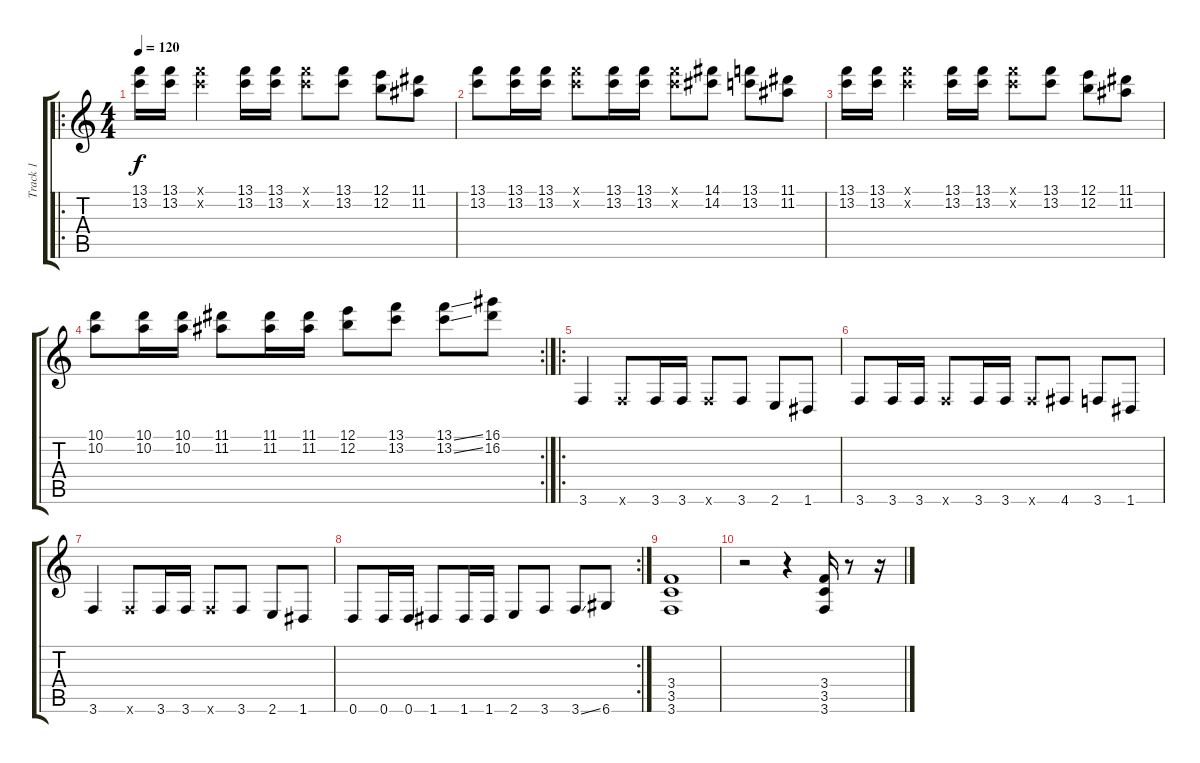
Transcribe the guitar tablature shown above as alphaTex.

\track ("Track 1" "Track 1") {instrument overdrivenguitar}
\staff {score tabs}
\tuning (E4 B3 G3 D3 A2 D2) {hide}
\ro
\ts (4 4)
\tempo 120
\clef g2
\ks c
(13.1 13.2).16{dy f} (13.1 13.2).16 (13.1{x} 13.2{x}).4 (13.1 13.2).16 (13.1 13.2).16 (13.1{x} 13.2{x}).8 (13.1 13.2).8 (12.1 12.2).8 (11.1 11.2).8 |
(13.1 13.2).8 (13.1 13.2).16 (13.1 13.2).16 (13.1{x} 13.2{x}).8 (13.1 13.2).16 (13.1 13.2).16 (13.1{x} 13.2{x}).8 (14.1 14.2).8 (13.1 13.2).8 (11.1 11.2).8 |
(13.1 13.2).16 (13.1 13.2).16 (13.1{x} 13.2{x}).4 (13.1 13.2).16 (13.1 13.2).16 (13.1{x} 13.2{x}).8 (13.1 13.2).8 (12.1 12.2).8 (11.1 11.2).8 |
\rc 2
(10.1 10.2).8 (10.1 10.2).16 (10.1 10.2).16 (11.1 11.2).8 (11.1 11.2).16 (11.1 11.2).16 (12.1 12.2).8 (13.1 13.2).8 (13.1{ss} 13.2{ss}).8 (16.1 16.2).8 |
\ro
3.6.4 3.6{x}.8 3.6.16 3.6.16 3.6{x}.8 3.6.8 2.6.8 1.6.8 |
3.6.8 3.6.16 3.6.16 3.6{x}.8 3.6.16 3.6.16 3.6{x}.8 4.6.8 3.6.8 1.6.8 |
3.6.4 3.6{x}.8 3.6.16 3.6.16 3.6{x}.8 3.6.8 2.6.8 1.6.8 |
\rc 2
0.6.8 0.6.16 0.6.16 1.6.8 1.6.16 1.6.16 2.6.8 3.6.8 3.6{ss}.8 6.6.8 |
(3.4 3.5 3.6).1 |
r.2 r.4 (3.4 3.5 3.6).16 r.8 r.16
